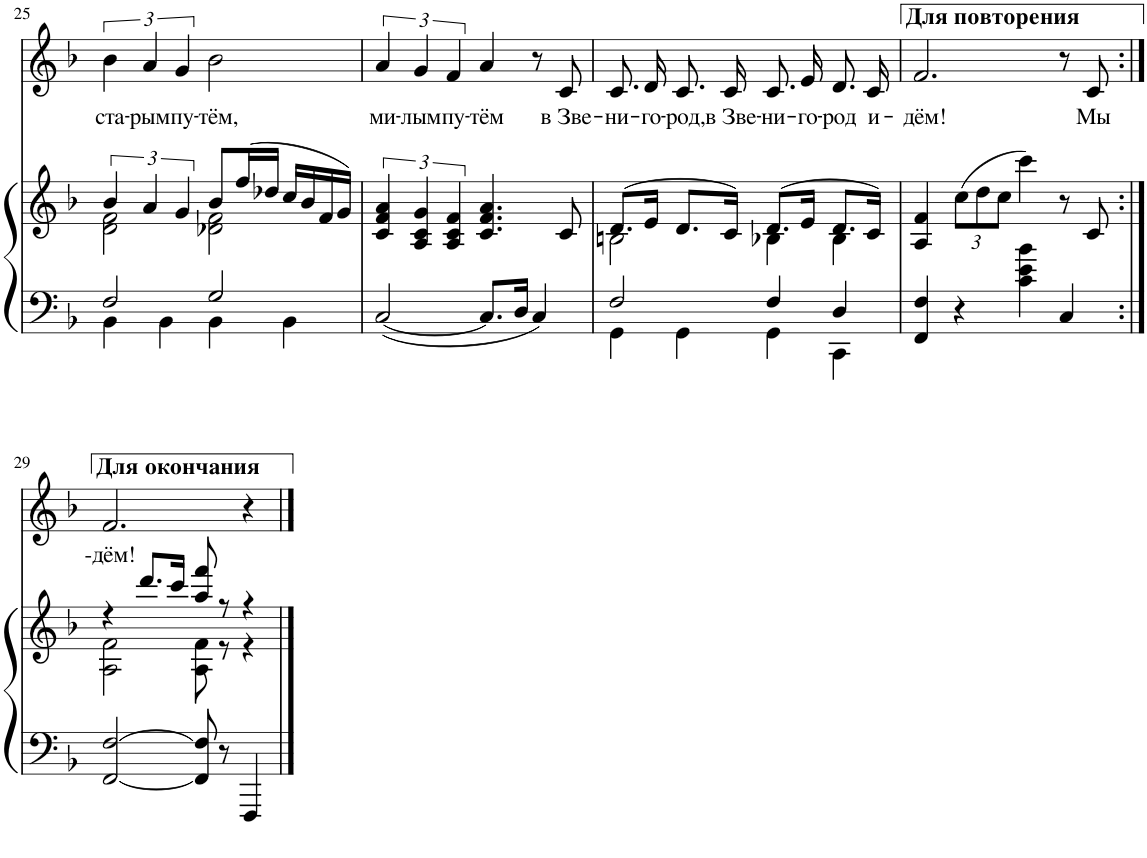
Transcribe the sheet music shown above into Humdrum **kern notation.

**kern	**kern	**kern	**text
*part2	*part2	*part1	*part1
*staff3	*staff2	*staff1	*staff1
*I"Piano	*	*I"Voice	*
*I'Pno	*	*	*
!!LO:PB:g=z
*clefF4	*clefG2	*clefG2	*
*k[b-]	*k[b-]	*k[b-]	*
*M4/4	*M4/4	*M4/4	*
*met(c)	*met(c)	*met(c)	*
=25	=25	=25	=25
*^	*^	*	*
!	!	!	!	!	!LO:LY:b
2F/	4BB-\	6b-/	2d\ 2f\	6b-\	ста-
!	!	!	!	!	!LO:LY:b
.	.	6a/	.	6a/	-рым
.	4BB-\	.	.	.	.
!	!	!	!	!	!LO:LY:b
.	.	6g/	.	6g/	пу-
!	!	!	!	!	!LO:LY:b
2G/	4BB-\	8b-/L	2d-X\ 2f\	2b-\	-тём,
.	.	(16ff/L	.	.	.
.	.	16dd-X/JJ	.	.	.
.	4BB-\	16cc/LL	.	.	.
.	.	16b-/	.	.	.
.	.	16f/	.	.	.
.	.	16g/JJ)	.	.	.
*v	*v	*	*	*	*
*	*v	*v	*	*
=26	=26	=26	=26
!	!	!	!LO:LY:b
[2C/	6c/ 6f/ 6a/	6a/	ми-
!	!	!	!LO:LY:b
.	6A/ 6c/ 6g/	6g/	-лым
!	!	!	!LO:LY:b
.	6A/ 6c/ 6f/	6f/	пу-
!	!	!	!LO:LY:b
8.C/L]	4.c/ 4.f/ 4.a/	4a/	-тём
16D/Jk	.	.	.
4C/	.	8r	.
!	!	!	!LO:LY:b
.	8c/	8c/	в Зве-
=27	=27	=27	=27
*^	*^	*	*
!	!	!	!	!	!LO:LY:b
2F/	4GG\	(8.d/L	2Bn\	8.c/L	-ни-
!	!	!	!	!	!LO:LY:b
.	.	16e/Jk	.	16d/Jk	-го-
!	!	!	!	!	!LO:LY:b
.	4GG\	8.d/L	.	8.c/L	-род,
!	!	!	!	!	!LO:LY:b
.	.	16c/Jk)	.	16c/Jk	в Зве-
!	!	!	!	!	!LO:LY:b
4F/	4GG\	(8.d/L	4B-X\	8.c/L	-ни-
!	!	!	!	!	!LO:LY:b
.	.	16e/Jk	.	16e/Jk	-го-
!	!	!	!	!	!LO:LY:b
4D/	4CC\	8.d/L	4B-\	8.d/L	-род
!	!	!	!	!	!LO:LY:b
.	.	16c/Jk)	.	16c/Jk	и-
*v	*v	*	*	*	*
*	*v	*v	*	*
=28	=28	=28	=28
!	!	!	!LO:LY:b
4FF/ 4F/	4A/ 4f/	2.f/	-дём!
*	*Xbrackettup	*	*
4r	(12cc\L	.	.
.	12dd\	.	.
.	12cc\J	.	.
4c\ 4e\ 4b-\	4ccc\)	.	.
4C/	8r	8r	.
!	!	!	!LO:LY:b
.	8c/	8c/	Мы
!!LO:LB:g=z
=29:|!	=29:|!	=29:|!	=29:|!
*	*^	*	*
!	!	!	!	!LO:LY:b
[2FF/ [2F/	4r	2A\ 2f\	2.f/	-дём!
.	8.ddd/L	.	.	.
.	16ccc/Jk	.	.	.
8FF/] 8F/]	8aa/ 8fff/	8A\ 8f\	.	.
8r	8r	8r	.	.
4FFF/	4r	4r	4r	.
*	*v	*v	*	*
==	==	==	==
*-	*-	*-	*-
